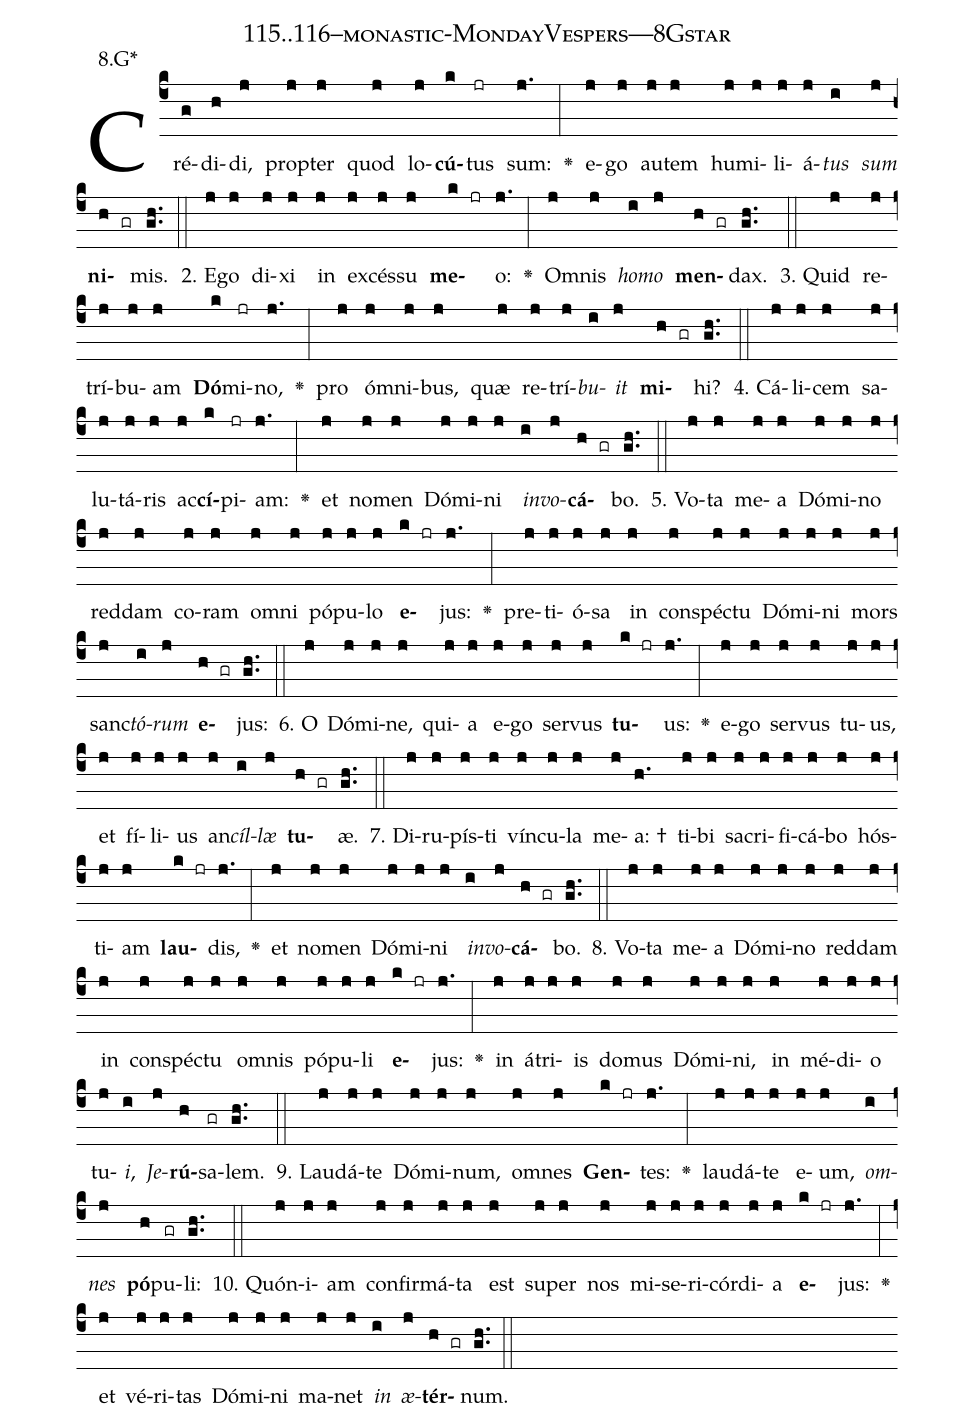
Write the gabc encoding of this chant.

name: 115..116--monastic-MondayVespers---8Gstar;
annotation: 8.G*;
%%
(c4)Cré(g)di(h)di,(j) prop(j)ter(j) quod(j) lo(j)<b>cú</b>(k)tus(jr) sum:(j.) <v>\greheightstar</v>(:) e(j)go(j) au(j)tem(j) hu(j)mi(j)li(j)á(j)<i>tus</i>(i) <i>sum</i>(j) <b>ni</b>(h gr)mis.(gh..) (::)
2. E(j)go(j) di(j)xi(j) in(j) ex(j)cés(j)su(j) <b>me</b>(k jr)o:(j.) <v>\greheightstar</v>(:) Om(j)nis(j) <i>ho</i>(i)<i>mo</i>(j) <b>men</b>(h gr)dax.(gh..) (::)
3. Quid(j) re(j)trí(j)bu(j)am(j) <b>Dó</b>(k)mi(jr)no,(j.) <v>\greheightstar</v>(:) pro(j) óm(j)ni(j)bus,(j) quæ(j) re(j)trí(j)<i>bu</i>(i)<i>it</i>(j) <b>mi</b>(h gr)hi?(gh..) (::)
4. Cá(j)li(j)cem(j) sa(j)lu(j)tá(j)ris(j) ac(j)<b>cí</b>(k)pi(jr)am:(j.) <v>\greheightstar</v>(:) et(j) no(j)men(j) Dó(j)mi(j)ni(j) <i>in</i>(i)<i>vo</i>(j)<b>cá</b>(h gr)bo.(gh..) (::)
5. Vo(j)ta(j) me(j)a(j) Dó(j)mi(j)no(j) red(j)dam(j) co(j)ram(j) om(j)ni(j) pó(j)pu(j)lo(j) <b>e</b>(k jr)jus:(j.) <v>\greheightstar</v>(:) pre(j)ti(j)ó(j)sa(j) in(j) con(j)spéc(j)tu(j) Dó(j)mi(j)ni(j) mors(j) sanc(j)<i>tó</i>(i)<i>rum</i>(j) <b>e</b>(h gr)jus:(gh..) (::)
6. O(j) Dó(j)mi(j)ne,(j) qui(j)a(j) e(j)go(j) ser(j)vus(j) <b>tu</b>(k jr)us:(j.) <v>\greheightstar</v>(:) e(j)go(j) ser(j)vus(j) tu(j)us,(j) et(j) fí(j)li(j)us(j) an(j)<i>cíl</i>(i)<i>læ</i>(j) <b>tu</b>(h gr)æ.(gh..) (::)
7. Di(j)ru(j)pís(j)ti(j) vín(j)cu(j)la(j) me(j)a: †(h.) ti(j)bi(j) sa(j)cri(j)fi(j)cá(j)bo(j) hós(j)ti(j)am(j) <b>lau</b>(k jr)dis,(j.) <v>\greheightstar</v>(:) et(j) no(j)men(j) Dó(j)mi(j)ni(j) <i>in</i>(i)<i>vo</i>(j)<b>cá</b>(h gr)bo.(gh..) (::)
8. Vo(j)ta(j) me(j)a(j) Dó(j)mi(j)no(j) red(j)dam(j) in(j) con(j)spéc(j)tu(j) om(j)nis(j) pó(j)pu(j)li(j) <b>e</b>(k jr)jus:(j.) <v>\greheightstar</v>(:) in(j) á(j)tri(j)is(j) do(j)mus(j) Dó(j)mi(j)ni,(j) in(j) mé(j)di(j)o(j) tu(j)<i>i</i>,(i) <i>Je</i>(j)<b>rú</b>(h)sa(gr)lem.(gh..) (::)
9. Lau(j)dá(j)te(j) Dó(j)mi(j)num,(j) om(j)nes(j) <b>Gen</b>(k jr)tes:(j.) <v>\greheightstar</v>(:) lau(j)dá(j)te(j) e(j)um,(j) <i>om</i>(i)<i>nes</i>(j) <b>pó</b>(h)pu(gr)li:(gh..) (::)
10. Quón(j)i(j)am(j) con(j)fir(j)má(j)ta(j) est(j) su(j)per(j) nos(j) mi(j)se(j)ri(j)cór(j)di(j)a(j) <b>e</b>(k jr)jus:(j.) <v>\greheightstar</v>(:) et(j) vé(j)ri(j)tas(j) Dó(j)mi(j)ni(j) ma(j)net(j) <i>in</i>(i) <i>æ</i>(j)<b>tér</b>(h gr)num.(gh..) (::)
